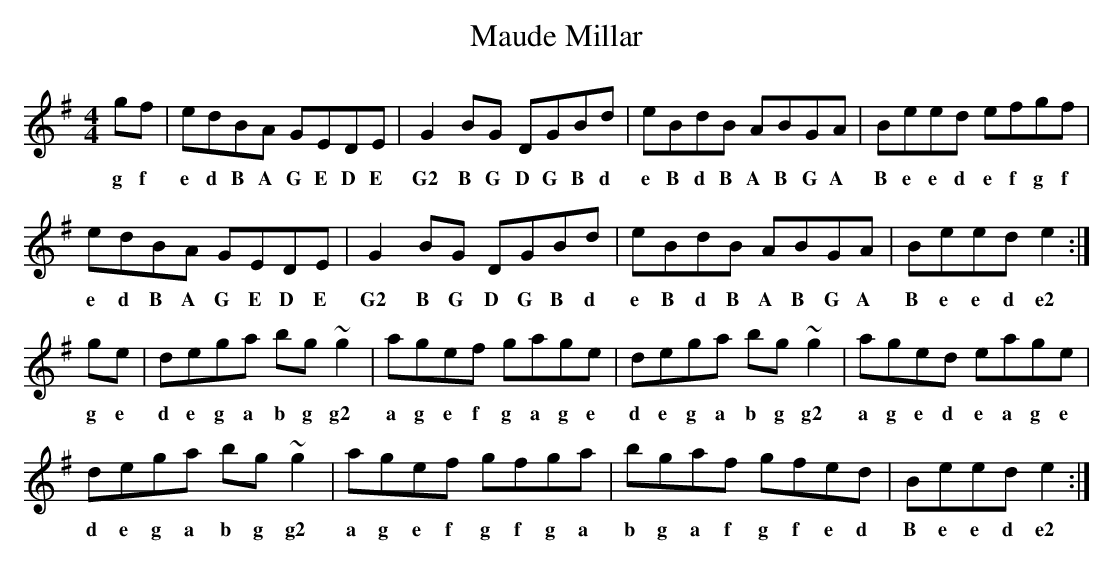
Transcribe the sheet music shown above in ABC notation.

X:1
T:Maude Millar
M: 4/4
K:G
gf|edBA GEDE|G2BG DGBd|eBdB ABGA|Beed efgf|
w: g f e d B A G E D E G2 B G D G B d e B d B A B G A B e e d e f g f
edBA GEDE|G2BG DGBd|eBdB ABGA|Beed e2:|
w: e d B A G E D E G2 B G D G B d e B d B A B G A B e e d e2
ge|dega bg ~g2|agef gage|dega bg~g2|aged eage|
w: g e d e g a b g g2 a g e f g a g e d e g a b g g2 a g e d e a g e
dega bg~g2|agef gfga|bgaf gfed|Beed e2:|
w: d e g a b g g2 a g e f g f g a b g a f g f e d B e e d e2
